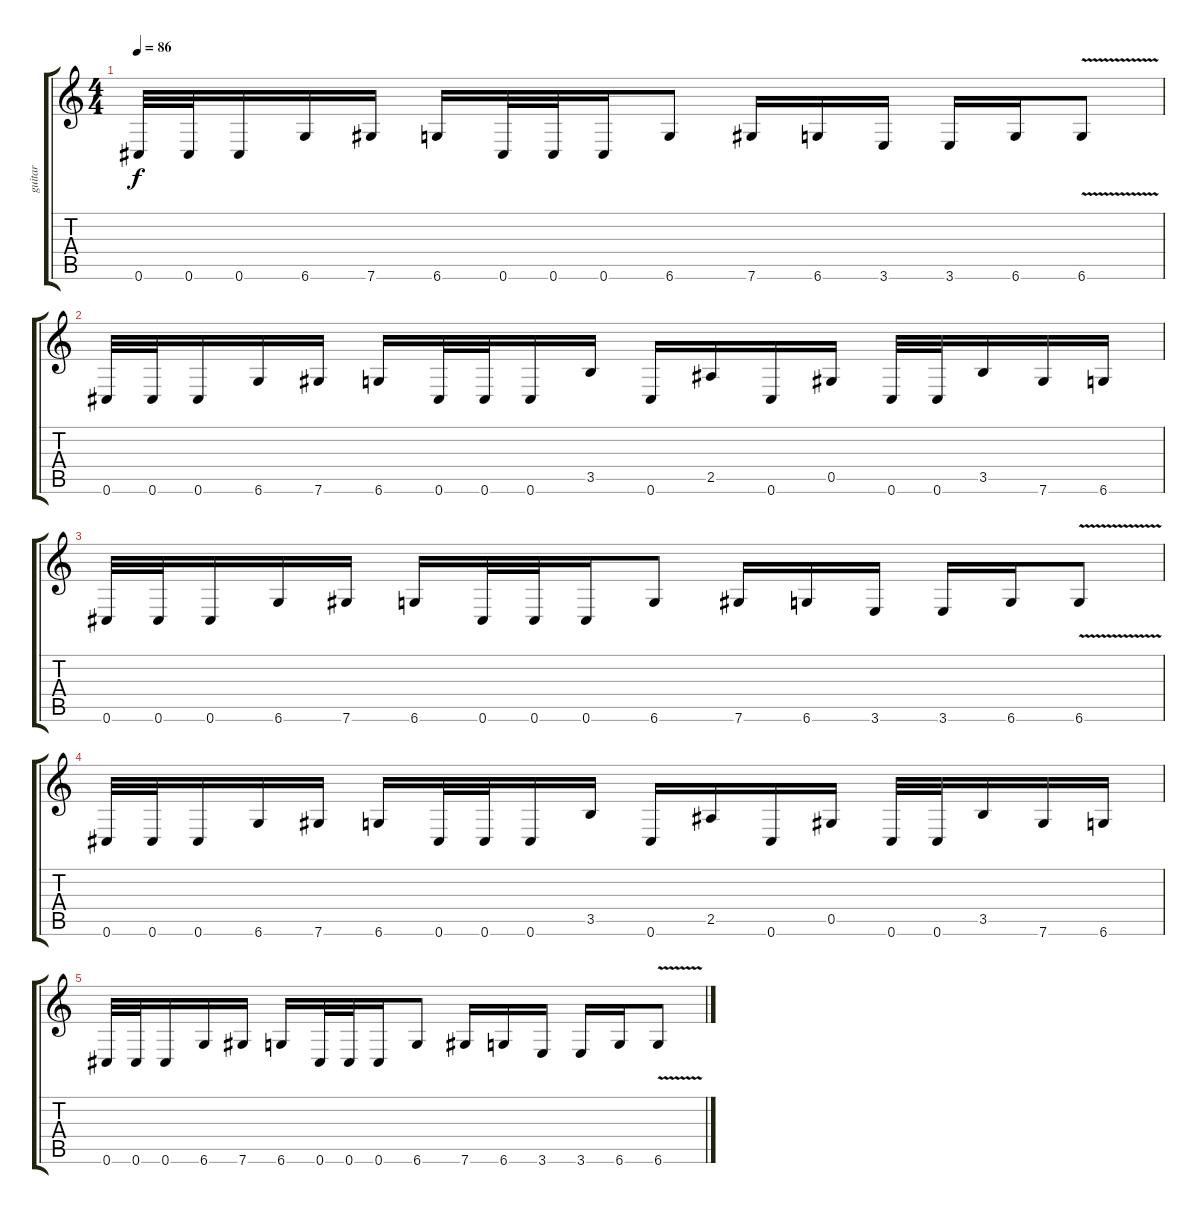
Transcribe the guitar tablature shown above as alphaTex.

\track ("guitar" "guitar") {instrument overdrivenguitar}
\staff {score tabs}
\tuning (Eb4 Bb3 Gb3 Db3 Ab2 Db2) {hide}
\ts (4 4)
\tempo 86
\clef g2
\ks c
0.6.32{dy f instrument overdrivenguitar} 0.6.32 0.6.16 6.6.16 7.6.16 6.6.16 0.6.32 0.6.32 0.6.16 6.6.8 7.6.16 6.6.16 3.6.16 3.6.16 6.6.16 6.6{v}.8 |
0.6.32 0.6.32 0.6.16 6.6.16 7.6.16 6.6.16 0.6.32 0.6.32 0.6.16 3.5.16 0.6.16 2.5.16 0.6.16 0.5.16 0.6.32 0.6.32 3.5.16 7.6.16 6.6.16 |
0.6.32 0.6.32 0.6.16 6.6.16 7.6.16 6.6.16 0.6.32 0.6.32 0.6.16 6.6.8 7.6.16 6.6.16 3.6.16 3.6.16 6.6.16 6.6{v}.8 |
0.6.32 0.6.32 0.6.16 6.6.16 7.6.16 6.6.16 0.6.32 0.6.32 0.6.16 3.5.16 0.6.16 2.5.16 0.6.16 0.5.16 0.6.32 0.6.32 3.5.16 7.6.16 6.6.16 |
0.6.32 0.6.32 0.6.16 6.6.16 7.6.16 6.6.16 0.6.32 0.6.32 0.6.16 6.6.8 7.6.16 6.6.16 3.6.16 3.6.16 6.6.16 6.6{v}.8
